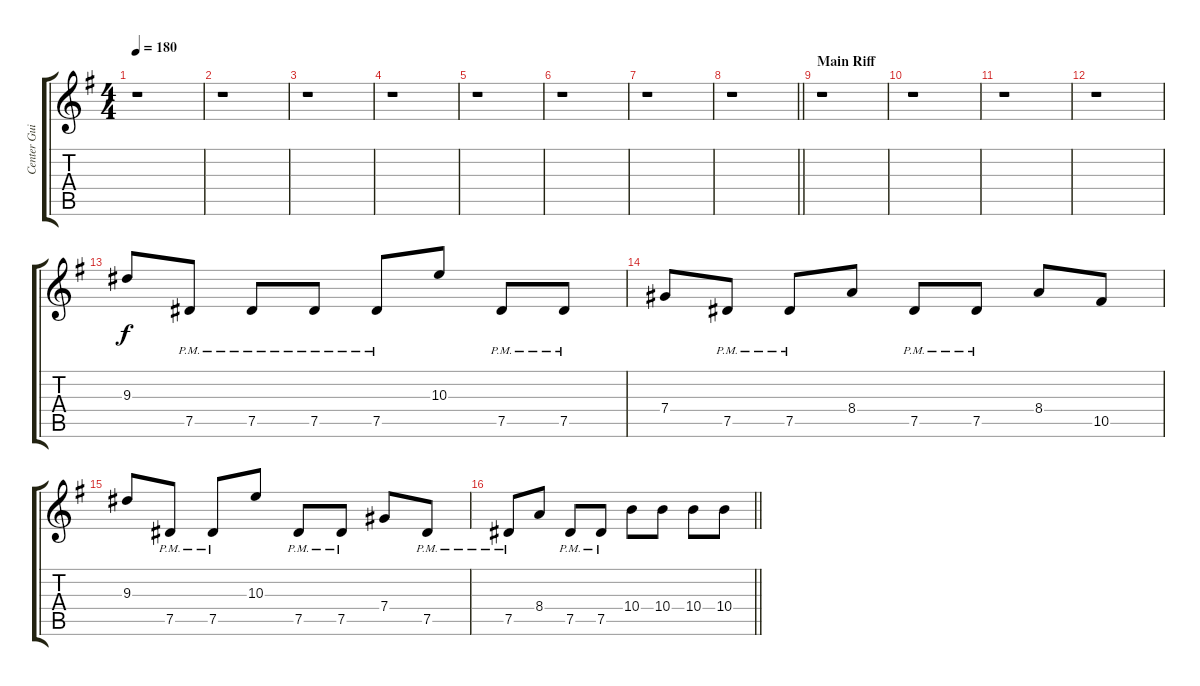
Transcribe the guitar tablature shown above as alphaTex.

\track ("Center Guitar" "Center Gui") {instrument overdrivenguitar}
\staff {score tabs}
\tuning (Eb4 Bb3 Gb3 Db3 Ab2 Eb2) {hide}
\ts (4 4)
\tempo 180
\clef g2
\ks g
r.1{dy f} |
r.1 |
r.1 |
r.1 |
r.1 |
r.1 |
r.1 |
\barLineRight lightlight
r.1 |
\section ("" "Main Riff")
r.1 |
r.1 |
r.1 |
r.1 |
9.3.8 7.5{pm}.8 7.5{pm}.8 7.5{pm}.8 7.5{pm}.8 10.3.8 7.5{pm}.8 7.5{pm}.8 |
7.4.8 7.5{pm}.8 7.5{pm}.8 8.4.8 7.5{pm}.8 7.5{pm}.8 8.4.8 10.5.8 |
9.3.8 7.5{pm}.8 7.5{pm}.8 10.3.8 7.5{pm}.8 7.5{pm}.8 7.4.8 7.5{pm}.8 |
\barLineRight lightlight
7.5{pm}.8 8.4.8 7.5{pm}.8 7.5{pm}.8 10.4.8 10.4.8 10.4.8 10.4.8
